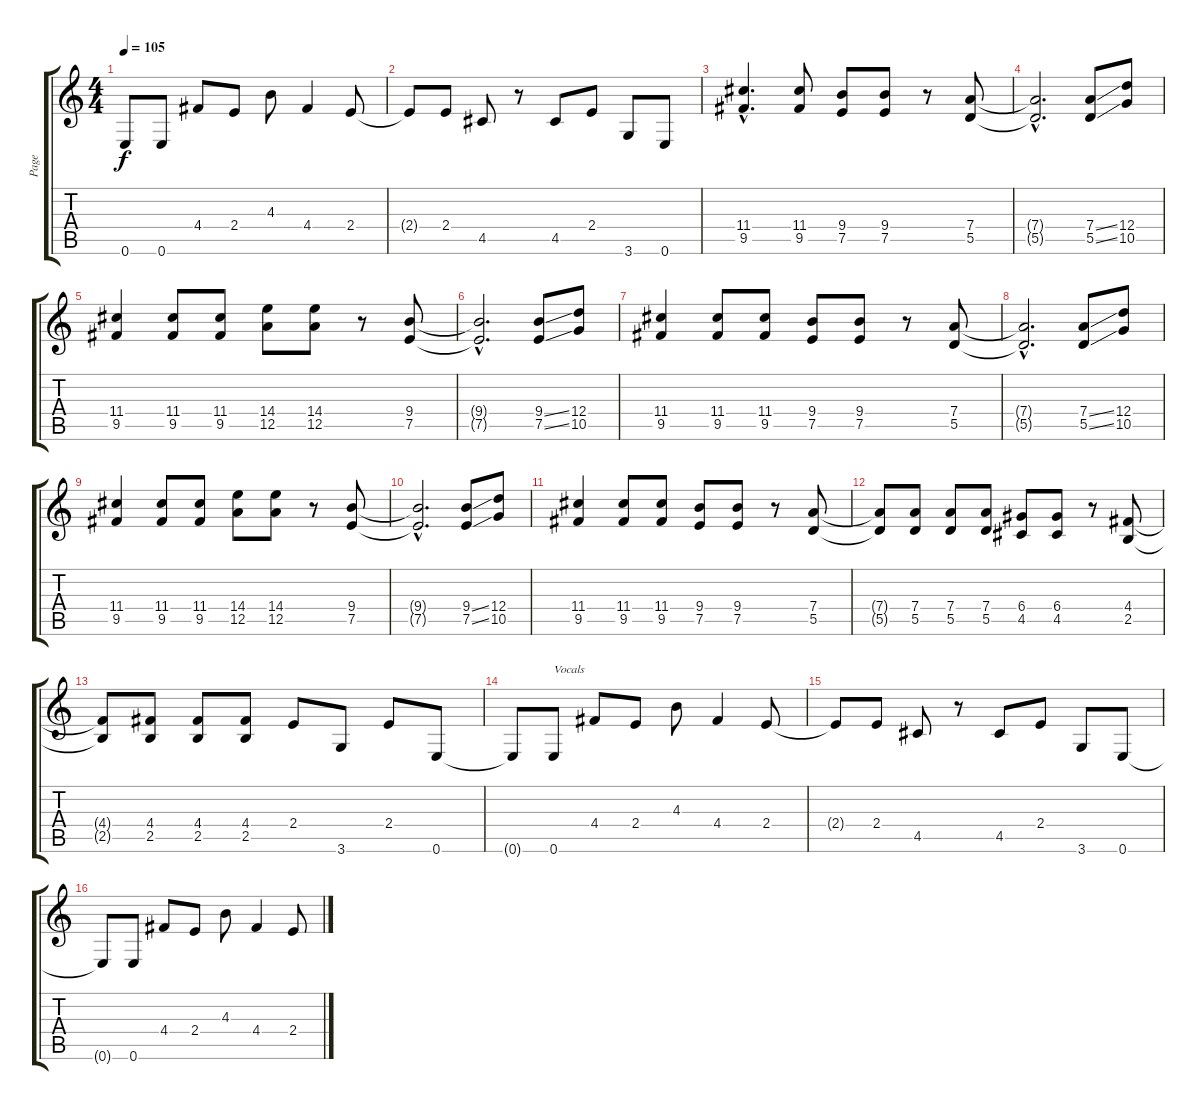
\track ("Page" "Page") {instrument distortionguitar}
\staff {score tabs}
\tuning (E4 B3 G3 D3 A2 E2) {hide}
\ts (4 4)
\tempo 105
\clef g2
\ks c
0.6{t}.8{dy f} 0.6.8 4.4.8 2.4.8 4.3.8 4.4.4 2.4.8 |
2.4{t}.8 2.4.8 4.5.8 r.8 4.5.8 2.4.8 3.6.8 0.6.8 |
(11.4{hac} 9.5{hac}).4{d} (11.4 9.5).8 (9.4 7.5).8 (9.4 7.5).8 r.8 (7.4 5.5).8 |
(7.4{hac t} 5.5{hac t}).2{d} (7.4{ss} 5.5{ss}).8 (12.4 10.5).8 |
(11.4 9.5).4 (11.4 9.5).8 (11.4 9.5).8 (14.4 12.5).8 (14.4 12.5).8 r.8 (9.4 7.5).8 |
(9.4{hac t} 7.5{hac t}).2{d} (9.4{ss} 7.5{ss}).8 (12.4 10.5).8 |
(11.4 9.5).4 (11.4 9.5).8 (11.4 9.5).8 (9.4 7.5).8 (9.4 7.5).8 r.8 (7.4 5.5).8 |
(7.4{hac t} 5.5{hac t}).2{d} (7.4{ss} 5.5{ss}).8 (12.4 10.5).8 |
(11.4 9.5).4 (11.4 9.5).8 (11.4 9.5).8 (14.4 12.5).8 (14.4 12.5).8 r.8 (9.4 7.5).8 |
(9.4{hac t} 7.5{hac t}).2{d} (9.4{ss} 7.5{ss}).8 (12.4 10.5).8 |
(11.4 9.5).4 (11.4 9.5).8 (11.4 9.5).8 (9.4 7.5).8 (9.4 7.5).8 r.8 (7.4 5.5).8 |
(7.4{t} 5.5{t}).8 (7.4 5.5).8 (7.4 5.5).8 (7.4 5.5).8 (6.4 4.5).8 (6.4 4.5).8 r.8 (4.4 2.5).8 |
(4.4{t} 2.5{t}).8 (4.4 2.5).8 (4.4 2.5).8 (4.4 2.5).8 2.4.8 3.6.8 2.4.8 0.6.8 |
0.6{t}.8 0.6.8{txt "Vocals"} 4.4.8 2.4.8 4.3.8 4.4.4 2.4.8 |
2.4{t}.8 2.4.8 4.5.8 r.8 4.5.8 2.4.8 3.6.8 0.6.8 |
0.6{t}.8 0.6.8 4.4.8 2.4.8 4.3.8 4.4.4 2.4.8
